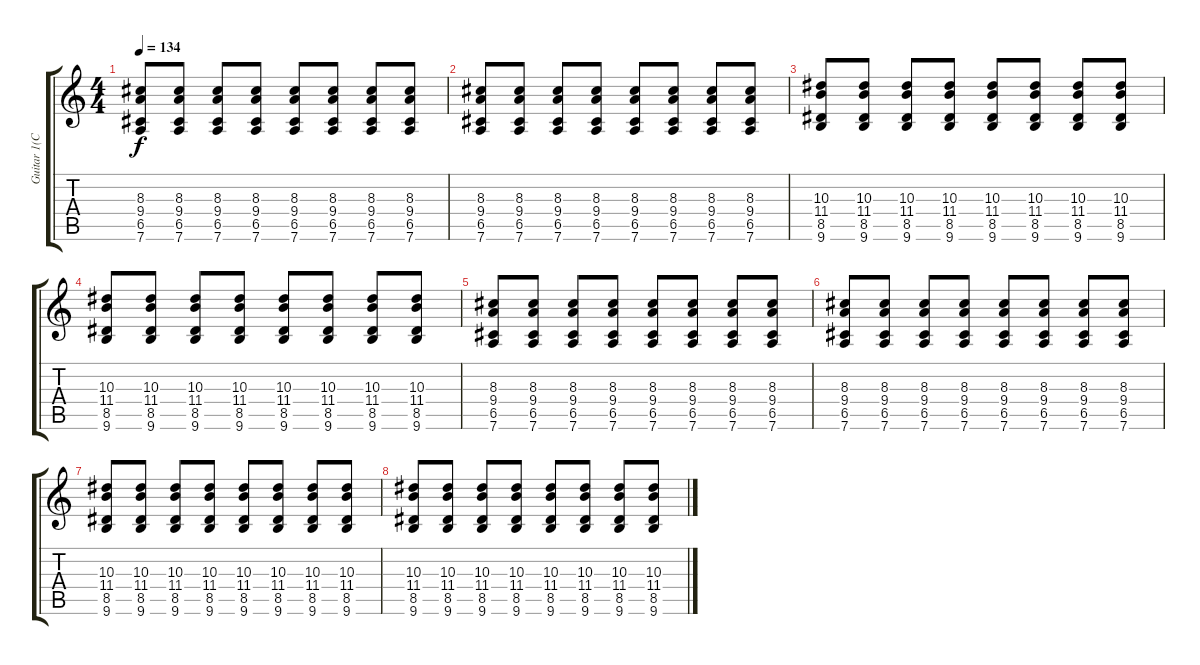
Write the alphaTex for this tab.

\track ("Guitar 1(Christian)" "Guitar 1(C") {instrument electricguitarclean}
\staff {score tabs}
\tuning (D4 A3 F3 C3 G2 D2) {hide}
\ts (4 4)
\tempo 134
\clef g2
\ks c
(8.3 9.4 6.5 7.6).8{dy f} (8.3 9.4 6.5 7.6).8 (8.3 9.4 6.5 7.6).8 (8.3 9.4 6.5 7.6).8 (8.3 9.4 6.5 7.6).8 (8.3 9.4 6.5 7.6).8 (8.3 9.4 6.5 7.6).8 (8.3 9.4 6.5 7.6).8 |
(8.3 9.4 6.5 7.6).8 (8.3 9.4 6.5 7.6).8 (8.3 9.4 6.5 7.6).8 (8.3 9.4 6.5 7.6).8 (8.3 9.4 6.5 7.6).8 (8.3 9.4 6.5 7.6).8 (8.3 9.4 6.5 7.6).8 (8.3 9.4 6.5 7.6).8 |
(10.3 11.4 8.5 9.6).8 (10.3 11.4 8.5 9.6).8 (10.3 11.4 8.5 9.6).8 (10.3 11.4 8.5 9.6).8 (10.3 11.4 8.5 9.6).8 (10.3 11.4 8.5 9.6).8 (10.3 11.4 8.5 9.6).8 (10.3 11.4 8.5 9.6).8 |
(10.3 11.4 8.5 9.6).8 (10.3 11.4 8.5 9.6).8 (10.3 11.4 8.5 9.6).8 (10.3 11.4 8.5 9.6).8 (10.3 11.4 8.5 9.6).8 (10.3 11.4 8.5 9.6).8 (10.3 11.4 8.5 9.6).8 (10.3 11.4 8.5 9.6).8 |
(8.3 9.4 6.5 7.6).8 (8.3 9.4 6.5 7.6).8 (8.3 9.4 6.5 7.6).8 (8.3 9.4 6.5 7.6).8 (8.3 9.4 6.5 7.6).8 (8.3 9.4 6.5 7.6).8 (8.3 9.4 6.5 7.6).8 (8.3 9.4 6.5 7.6).8 |
(8.3 9.4 6.5 7.6).8 (8.3 9.4 6.5 7.6).8 (8.3 9.4 6.5 7.6).8 (8.3 9.4 6.5 7.6).8 (8.3 9.4 6.5 7.6).8 (8.3 9.4 6.5 7.6).8 (8.3 9.4 6.5 7.6).8 (8.3 9.4 6.5 7.6).8 |
(10.3 11.4 8.5 9.6).8 (10.3 11.4 8.5 9.6).8 (10.3 11.4 8.5 9.6).8 (10.3 11.4 8.5 9.6).8 (10.3 11.4 8.5 9.6).8 (10.3 11.4 8.5 9.6).8 (10.3 11.4 8.5 9.6).8 (10.3 11.4 8.5 9.6).8 |
(10.3 11.4 8.5 9.6).8 (10.3 11.4 8.5 9.6).8 (10.3 11.4 8.5 9.6).8 (10.3 11.4 8.5 9.6).8 (10.3 11.4 8.5 9.6).8 (10.3 11.4 8.5 9.6).8 (10.3 11.4 8.5 9.6).8 (10.3 11.4 8.5 9.6).8
